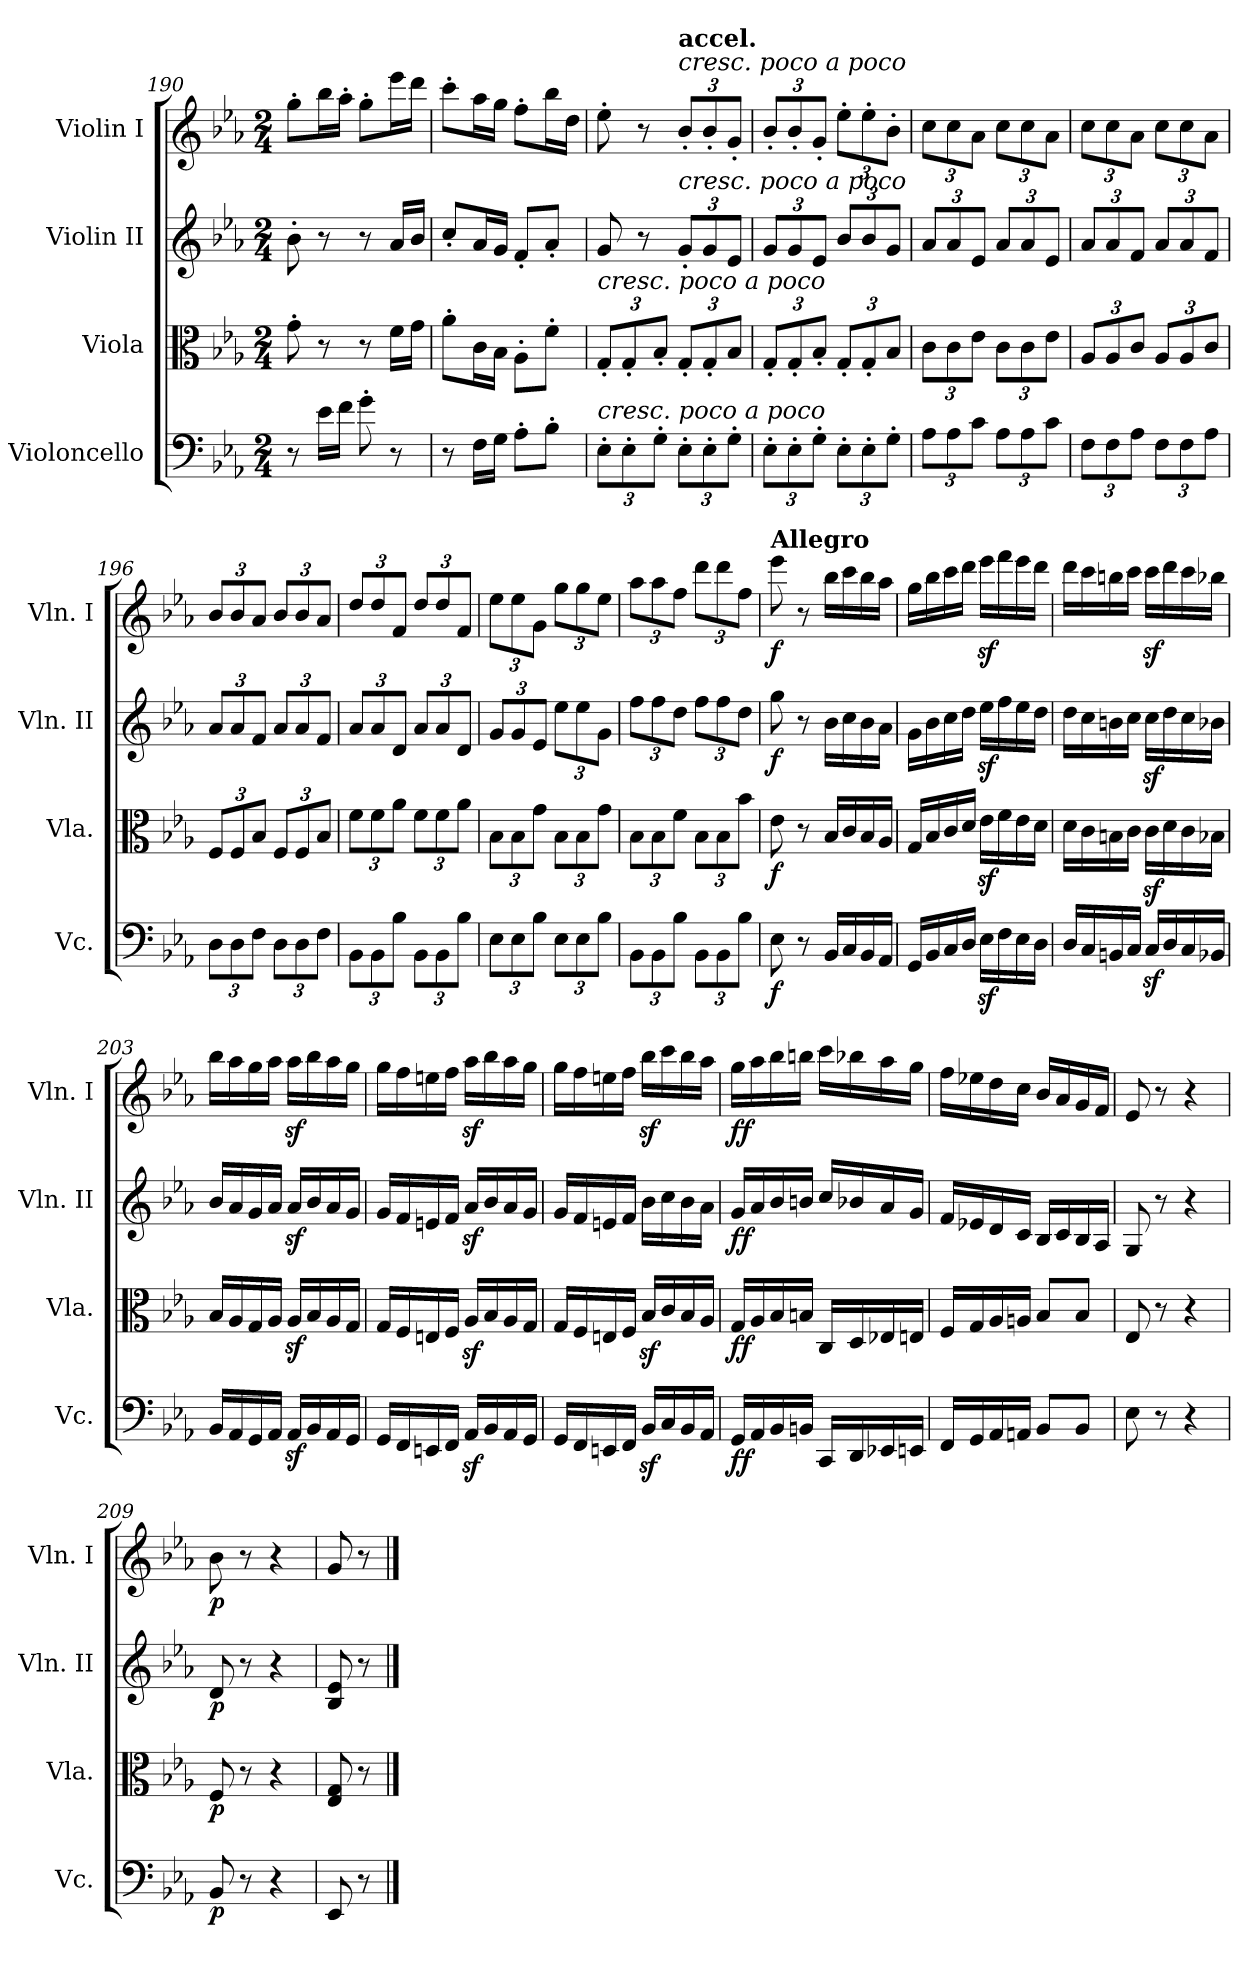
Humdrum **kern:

**kern	**dynam	**kern	**dynam	**kern	**dynam	**kern	**dynam
*part4	*part4	*part3	*part3	*part2	*part2	*part1	*part1
*staff4	*staff4	*staff3	*staff3	*staff2	*staff2	*staff1	*staff1
*I"Violoncello	*	*I"Viola	*	*I"Violin II	*	*I"Violin I	*
*I'Vc.	*	*I'Vla.	*	*I'Vln. II	*	*I'Vln. I	*
*clefF4	*	*clefC3	*	*clefG2	*	*clefG2	*
*k[b-e-a-]	*	*k[b-e-a-]	*	*k[b-e-a-]	*	*k[b-e-a-]	*
*M2/4	*	*M2/4	*	*M2/4	*	*M2/4	*
=190	=190	=190	=190	=190	=190	=190	=190
8r	.	8g'\	.	8b-'\	.	8gg'\L	.
16e-\LL	.	8r	.	8r	.	16bb-\L	.
16f\JJ	.	.	.	.	.	16aa-'\JJ	.
8g'\	.	8r	.	8r	.	8gg'\L	.
8r	.	16f\LL	.	16a-/LL	.	16eee-\L	.
.	.	16g\JJ	.	16b-/JJ	.	16ddd\JJ	.
=191	=191	=191	=191	=191	=191	=191	=191
8r	.	8a-'\L	.	8cc'/L	.	8ccc'\L	.
16F\LL	.	16c\L	.	16a-/L	.	16aa-\L	.
16G\JJ	.	16B-\JJ	.	16g/JJ	.	16gg\JJ	.
8A-'\L	.	8A-'\L	.	8f'/L	.	8ff'\L	.
8B-'\J	.	8f'\J	.	8a-'/J	.	16bb-\L	.
.	.	.	.	.	.	16dd\JJ	.
=192	=192	=192	=192	=192	=192	=192	=192
*Xbrackettup	*	*Xbrackettup	*	*	*	*	*
!	!	!LO:TX:a:i:t=cresc. poco a poco	!	!	!	!	!
!LO:TX:a:i:t=cresc. poco a poco	!	!	!	!	!	!	!
12E-'\L	.	12G'/L	.	8g/	.	8ee-'\	.
12E-'\	.	12G'/	.	.	.	.	.
.	.	.	.	8r	.	8r	.
12G'\J	.	12B-'/J	.	.	.	.	.
*	*	*	*	*Xbrackettup	*	*Xbrackettup	*
!	!	!	!	!	!	!LO:TX:a:i:t=cresc. poco a poco	!
!	!	!	!	!	!	!LO:TX:a:B:t=accel.	!
!	!	!	!	!LO:TX:a:i:t=cresc. poco a poco	!	!	!
12E-'\L	.	12G'/L	.	12g'/L	.	12b-'/L	.
12E-'\	.	12G'/	.	12g/	.	12b-'/	.
12G'\J	.	12B-/J	.	12e-/J	.	12g'/J	.
=193	=193	=193	=193	=193	=193	=193	=193
12E-'\L	.	12G'/L	.	12g/L	.	12b-'/L	.
12E-'\	.	12G'/	.	12g/	.	12b-'/	.
12G'\J	.	12B-'/J	.	12e-/J	.	12g'/J	.
12E-'\L	.	12G'/L	.	12b-/L	.	12ee-'\L	.
12E-'\	.	12G'/	.	12b-/	.	12ee-'\	.
12G'\J	.	12B-/J	.	12g/J	.	12b-'\J	.
=194	=194	=194	=194	=194	=194	=194	=194
12A-\L	.	12c\L	.	12a-/L	.	12cc\L	.
12A-\	.	12c\	.	12a-/	.	12cc\	.
12c\J	.	12e-\J	.	12e-/J	.	12a-\J	.
12A-\L	.	12c\L	.	12a-/L	.	12cc\L	.
12A-\	.	12c\	.	12a-/	.	12cc\	.
12c\J	.	12e-\J	.	12e-/J	.	12a-\J	.
=195	=195	=195	=195	=195	=195	=195	=195
12F\L	.	12A-/L	.	12a-/L	.	12cc\L	.
12F\	.	12A-/	.	12a-/	.	12cc\	.
12A-\J	.	12c/J	.	12f/J	.	12a-\J	.
12F\L	.	12A-/L	.	12a-/L	.	12cc\L	.
12F\	.	12A-/	.	12a-/	.	12cc\	.
12A-\J	.	12c/J	.	12f/J	.	12a-\J	.
!!LO:LB:g=z
=196	=196	=196	=196	=196	=196	=196	=196
12D\L	.	12F/L	.	12a-/L	.	12b-/L	.
12D\	.	12F/	.	12a-/	.	12b-/	.
12F\J	.	12B-/J	.	12f/J	.	12a-/J	.
12D\L	.	12F/L	.	12a-/L	.	12b-/L	.
12D\	.	12F/	.	12a-/	.	12b-/	.
12F\J	.	12B-/J	.	12f/J	.	12a-/J	.
=197	=197	=197	=197	=197	=197	=197	=197
12BB-\L	.	12f\L	.	12a-/L	.	12dd/L	.
12BB-\	.	12f\	.	12a-/	.	12dd/	.
12B-\J	.	12a-\J	.	12d/J	.	12f/J	.
12BB-\L	.	12f\L	.	12a-/L	.	12dd/L	.
12BB-\	.	12f\	.	12a-/	.	12dd/	.
12B-\J	.	12a-\J	.	12d/J	.	12f/J	.
=198	=198	=198	=198	=198	=198	=198	=198
12E-\L	.	12B-\L	.	12g/L	.	12ee-\L	.
12E-\	.	12B-\	.	12g/	.	12ee-\	.
12B-\J	.	12g\J	.	12e-/J	.	12g\J	.
12E-\L	.	12B-\L	.	12ee-\L	.	12gg\L	.
12E-\	.	12B-\	.	12ee-\	.	12gg\	.
12B-\J	.	12g\J	.	12g\J	.	12ee-\J	.
=199	=199	=199	=199	=199	=199	=199	=199
12BB-\L	.	12B-\L	.	12ff\L	.	12aa-\L	.
12BB-\	.	12B-\	.	12ff\	.	12aa-\	.
12B-\J	.	12f\J	.	12dd\J	.	12ff\J	.
12BB-\L	.	12B-\L	.	12ff\L	.	12ddd\L	.
12BB-\	.	12B-\	.	12ff\	.	12ddd\	.
12B-\J	.	12b-\J	.	12dd\J	.	12ff\J	.
=200	=200	=200	=200	=200	=200	=200	=200
*	*	*	*	*	*	*MM120	*
!	!	!	!	!	!	!LO:TX:a:B:t=Allegro	!
!	!LO:DY:b	!	!LO:DY:b	!	!LO:DY:b	!	!LO:DY:b
8E-\	f	8e-\	f	8gg\	f	8eee-\	f
8r	.	8r	.	8r	.	8r	.
16BB-/LL	.	16B-/LL	.	16b-\LL	.	16bb-\LL	.
16C/	.	16c/	.	16cc\	.	16ccc\	.
16BB-/	.	16B-/	.	16b-\	.	16bb-\	.
16AA-/JJ	.	16A-/JJ	.	16a-\JJ	.	16aa-\JJ	.
=201	=201	=201	=201	=201	=201	=201	=201
16GG/LL	.	16G/LL	.	16g\LL	.	16gg\LL	.
16BB-/	.	16B-/	.	16b-\	.	16bb-\	.
16C/	.	16c/	.	16cc\	.	16ccc\	.
16D/JJ	.	16d/JJ	.	16dd\JJ	.	16ddd\JJ	.
16E-z<\LL	.	16e-z<\LL	.	16ee-z<\LL	.	16eee-z<\LL	.
16F\	.	16f\	.	16ff\	.	16fff\	.
16E-\	.	16e-\	.	16ee-\	.	16eee-\	.
16D\JJ	.	16d\JJ	.	16dd\JJ	.	16ddd\JJ	.
=202	=202	=202	=202	=202	=202	=202	=202
16D/LL	.	16d\LL	.	16dd\LL	.	16ddd\LL	.
16C/	.	16c\	.	16cc\	.	16ccc\	.
16BBn/	.	16Bn\	.	16bn\	.	16bbn\	.
16C/JJ	.	16c\JJ	.	16cc\JJ	.	16ccc\JJ	.
16Cz</LL	.	16cz<\LL	.	16ccz<\LL	.	16cccz<\LL	.
16D/	.	16d\	.	16dd\	.	16ddd\	.
16C/	.	16c\	.	16cc\	.	16ccc\	.
16BB-X/JJ	.	16B-X\JJ	.	16b-X\JJ	.	16bb-X\JJ	.
!!LO:LB:g=z
=203	=203	=203	=203	=203	=203	=203	=203
16BB-/LL	.	16B-/LL	.	16b-/LL	.	16bb-\LL	.
16AA-/	.	16A-/	.	16a-/	.	16aa-\	.
16GG/	.	16G/	.	16g/	.	16gg\	.
16AA-/JJ	.	16A-/JJ	.	16a-/JJ	.	16aa-\JJ	.
16AA-z</LL	.	16A-z</LL	.	16a-z</LL	.	16aa-z<\LL	.
16BB-/	.	16B-/	.	16b-/	.	16bb-\	.
16AA-/	.	16A-/	.	16a-/	.	16aa-\	.
16GG/JJ	.	16G/JJ	.	16g/JJ	.	16gg\JJ	.
=204	=204	=204	=204	=204	=204	=204	=204
16GG/LL	.	16G/LL	.	16g/LL	.	16gg\LL	.
16FF/	.	16F/	.	16f/	.	16ff\	.
16EEn/	.	16En/	.	16en/	.	16een\	.
16FF/JJ	.	16F/JJ	.	16f/JJ	.	16ff\JJ	.
16AA-z</LL	.	16A-z</LL	.	16a-z</LL	.	16aa-z<\LL	.
16BB-/	.	16B-/	.	16b-/	.	16bb-\	.
16AA-/	.	16A-/	.	16a-/	.	16aa-\	.
16GG/JJ	.	16G/JJ	.	16g/JJ	.	16gg\JJ	.
=205	=205	=205	=205	=205	=205	=205	=205
16GG/LL	.	16G/LL	.	16g/LL	.	16gg\LL	.
16FF/	.	16F/	.	16f/	.	16ff\	.
16EEn/	.	16En/	.	16en/	.	16een\	.
16FF/JJ	.	16F/JJ	.	16f/JJ	.	16ff\JJ	.
16BB-z</LL	.	16B-z>/LL	.	16b-\LL	.	16bb-z<\LL	.
16C/	.	16c/	.	16cc\	.	16ccc\	.
16BB-/	.	16B-/	.	16b-\	.	16bb-\	.
16AA-/JJ	.	16A-/JJ	.	16a-\JJ	.	16aa-\JJ	.
!!LO:LB:g=z
=206	=206	=206	=206	=206	=206	=206	=206
!	!LO:DY:b	!	!LO:DY:b	!	!LO:DY:b	!	!LO:DY:b
16GG/LL	ff	16G/LL	ff	16g/LL	ff	16gg\LL	ff
16AA-/	.	16A-/	.	16a-/	.	16aa-\	.
16BB-/	.	16B-/	.	16b-/	.	16bb-\	.
16BBn/JJ	.	16Bn/JJ	.	16bn/JJ	.	16bbn\JJ	.
16CC/LL	.	16C/LL	.	16cc/LL	.	16ccc\LL	.
16DD/	.	16D/	.	16b-X/	.	16bb-X\	.
16EE-X/	.	16E-X/	.	16a-/	.	16aa-\	.
16EEn/JJ	.	16En/JJ	.	16g/JJ	.	16gg\JJ	.
=207	=207	=207	=207	=207	=207	=207	=207
16FF/LL	.	16F/LL	.	16f/LL	.	16ff\LL	.
16GG/	.	16G/	.	16e-X/	.	16ee-X\	.
16AA-/	.	16A-/	.	16d/	.	16dd\	.
16AAn/JJ	.	16An/JJ	.	16c/JJ	.	16cc\JJ	.
8BB-/L	.	8B-/L	.	16B-/LL	.	16b-/LL	.
.	.	.	.	16c/	.	16a-/	.
8BB-/J	.	8B-/J	.	16B-/	.	16g/	.
.	.	.	.	16A-/JJ	.	16f/JJ	.
=208	=208	=208	=208	=208	=208	=208	=208
8E-\	.	8E-/	.	8G/	.	8e-/	.
8r	.	8r	.	8r	.	8r	.
4r	.	4r	.	4r	.	4r	.
=209	=209	=209	=209	=209	=209	=209	=209
!	!LO:DY:b	!	!LO:DY:b	!	!LO:DY:b	!	!LO:DY:b
8BB-/	p	8F/	p	8d/	p	8b-\	p
8r	.	8r	.	8r	.	8r	.
4r	.	4r	.	4r	.	4r	.
=210	=210	=210	=210	=210	=210	=210	=210
8EE-/	.	8E-/ 8G/	.	8B-/ 8e-/	.	8g/	.
8r	.	8r	.	8r	.	8r	.
==	==	==	==	==	==	==	==
*-	*-	*-	*-	*-	*-	*-	*-
